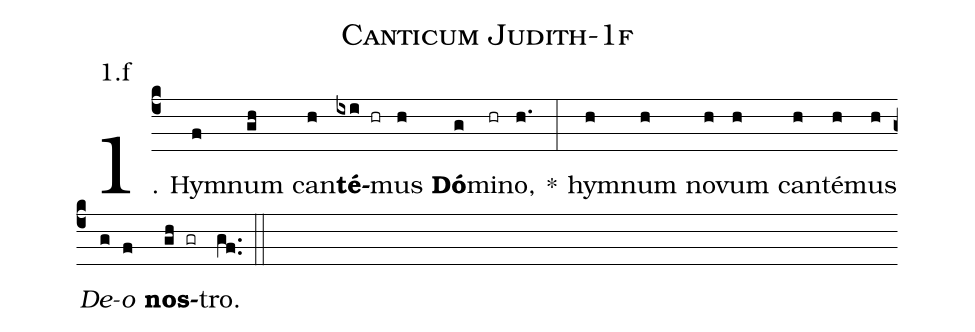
name: Canticum Judith-1f;
annotation: 1.f;
%%
(c4)1. Hym(f)num(gh) can(h)<b>té</b>(ixi hr)mus(h) <b>Dó</b>(g)mi(hr)no,(h.) *(:) hym(h)num(h) no(h)vum(h) can(h)té(h)mus(h) <i>De</i>(g)<i>o</i>(f) <b>nos</b>(gh gr)tro.(gf..) (::)
